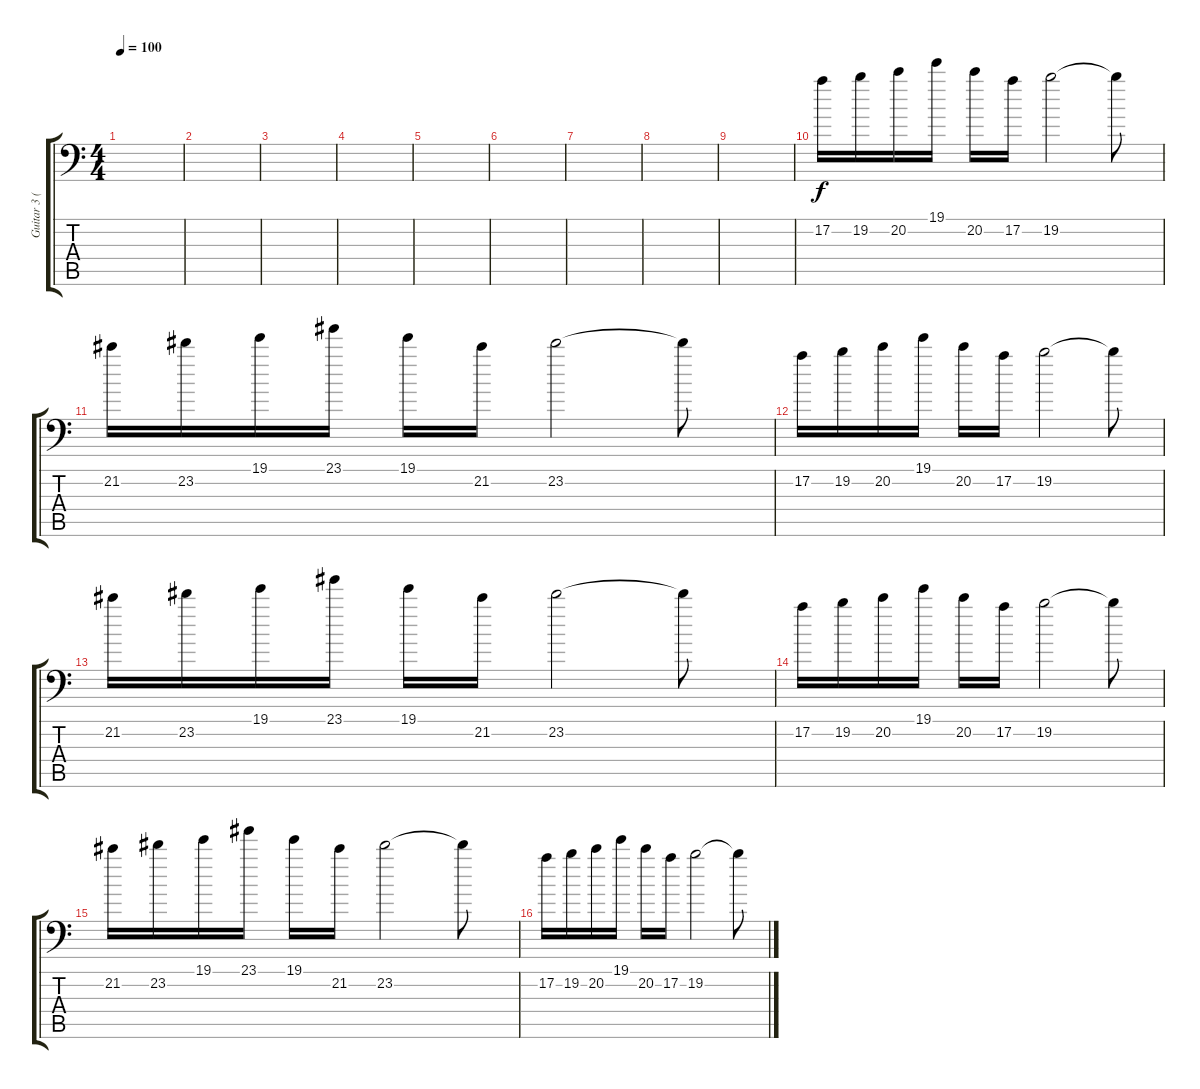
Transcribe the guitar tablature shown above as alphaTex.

\track ("Guitar 3 (Harmony)" "Guitar 3 (") {instrument distortionguitar}
\staff {score tabs}
\tuning (A3 E3 C3 G2 D2 A1) {hide}
\ts (4 4)
\tempo 100
\clef f4
\ks c
|
|
|
|
|
|
|
|
|
17.2.16 19.2.16 20.2.16 19.1.16 20.2.16 17.2.16 19.2.2 19.2{t}.8 |
21.2.16 23.2.16 19.1.16 23.1.16 19.1.16 21.2.16 23.2.2 23.2{t}.8 |
17.2.16 19.2.16 20.2.16 19.1.16 20.2.16 17.2.16 19.2.2 19.2{t}.8 |
21.2.16 23.2.16 19.1.16 23.1.16 19.1.16 21.2.16 23.2.2 23.2{t}.8 |
17.2.16 19.2.16 20.2.16 19.1.16 20.2.16 17.2.16 19.2.2 19.2{t}.8 |
21.2.16 23.2.16 19.1.16 23.1.16 19.1.16 21.2.16 23.2.2 23.2{t}.8 |
17.2.16 19.2.16 20.2.16 19.1.16 20.2.16 17.2.16 19.2.2 19.2{t}.8
